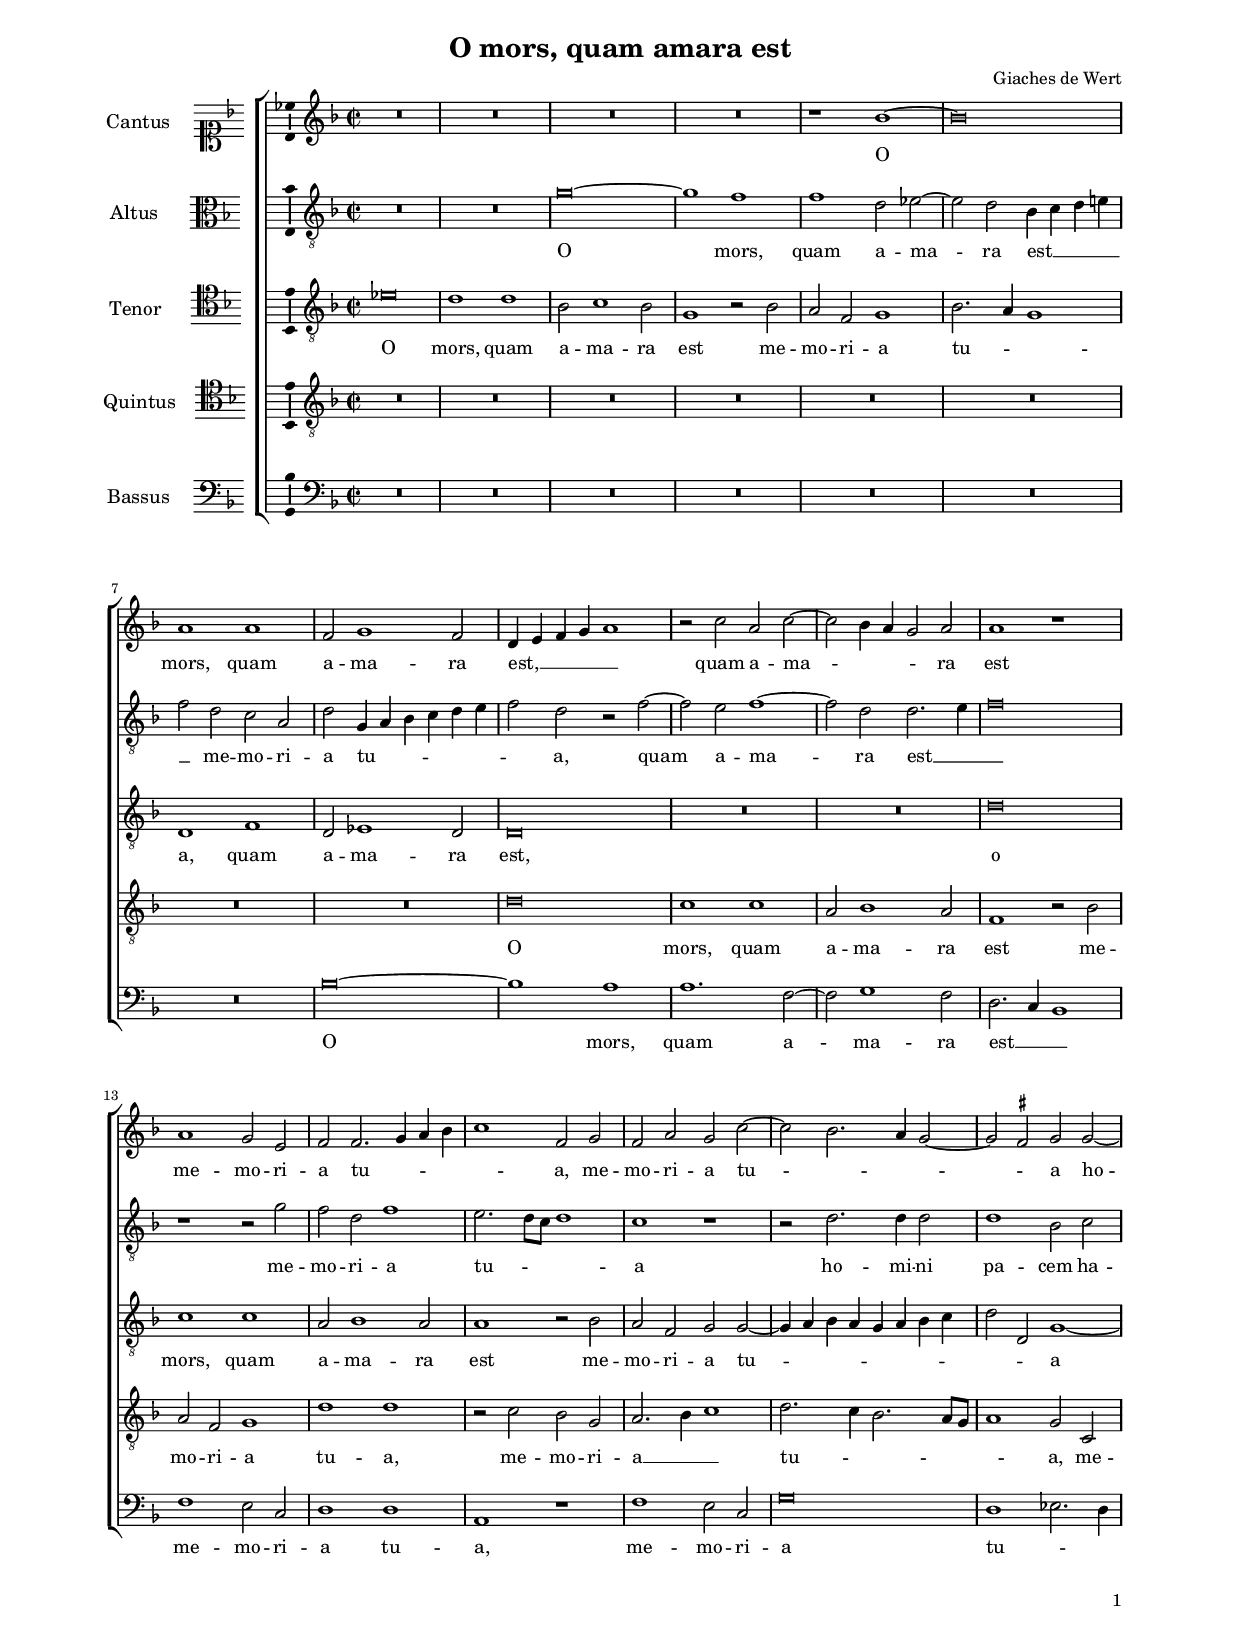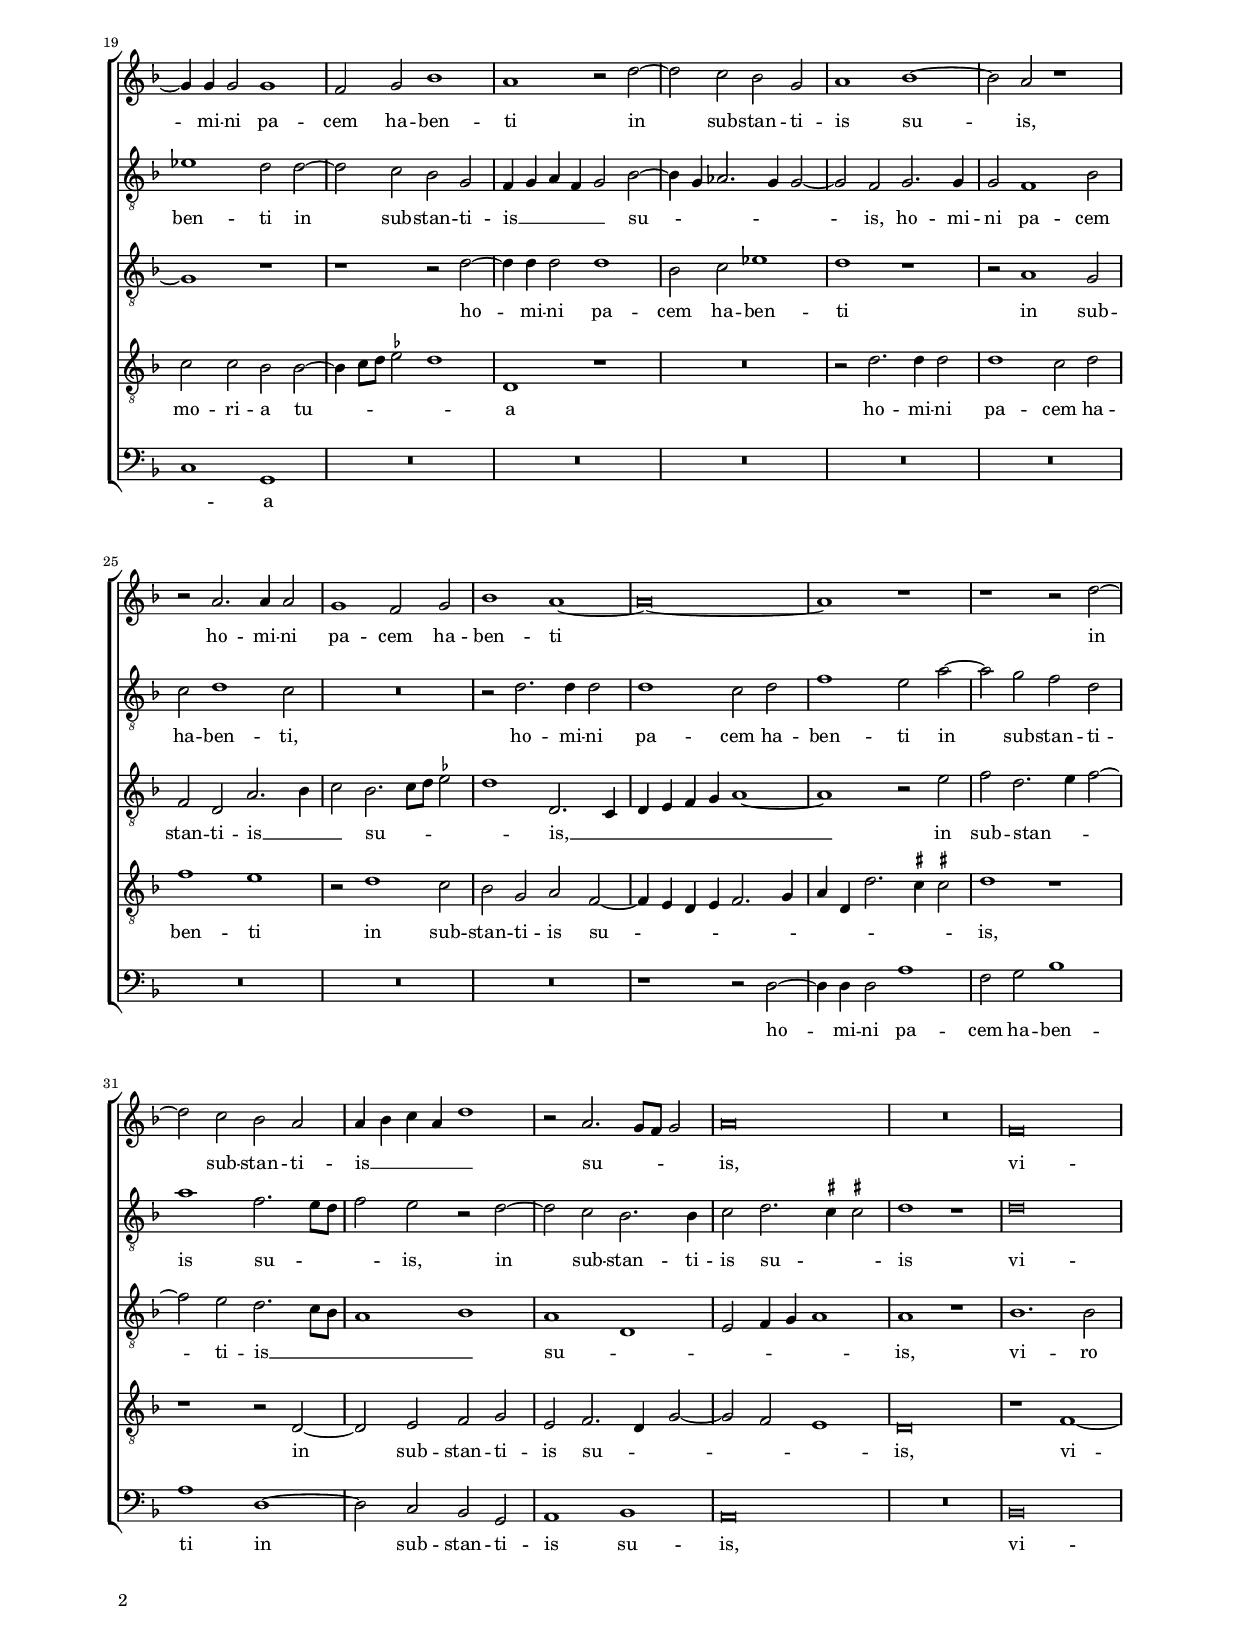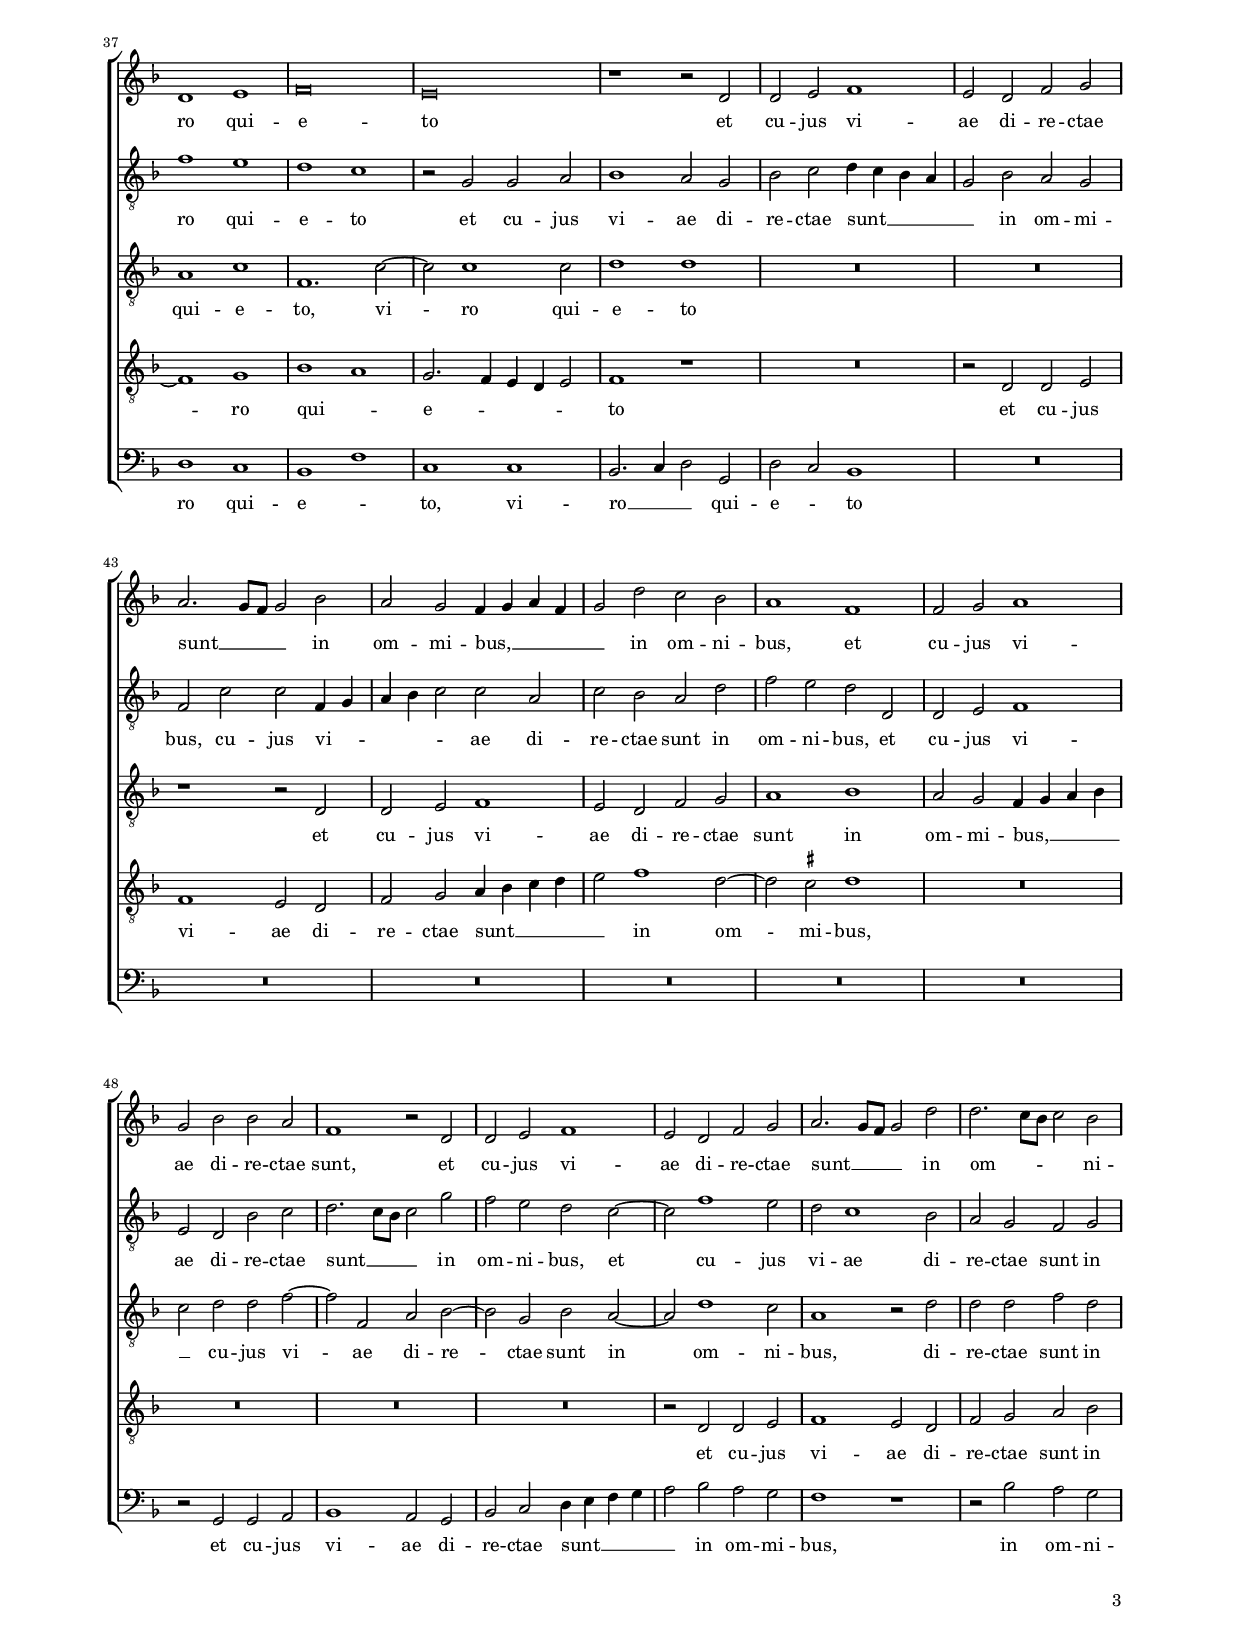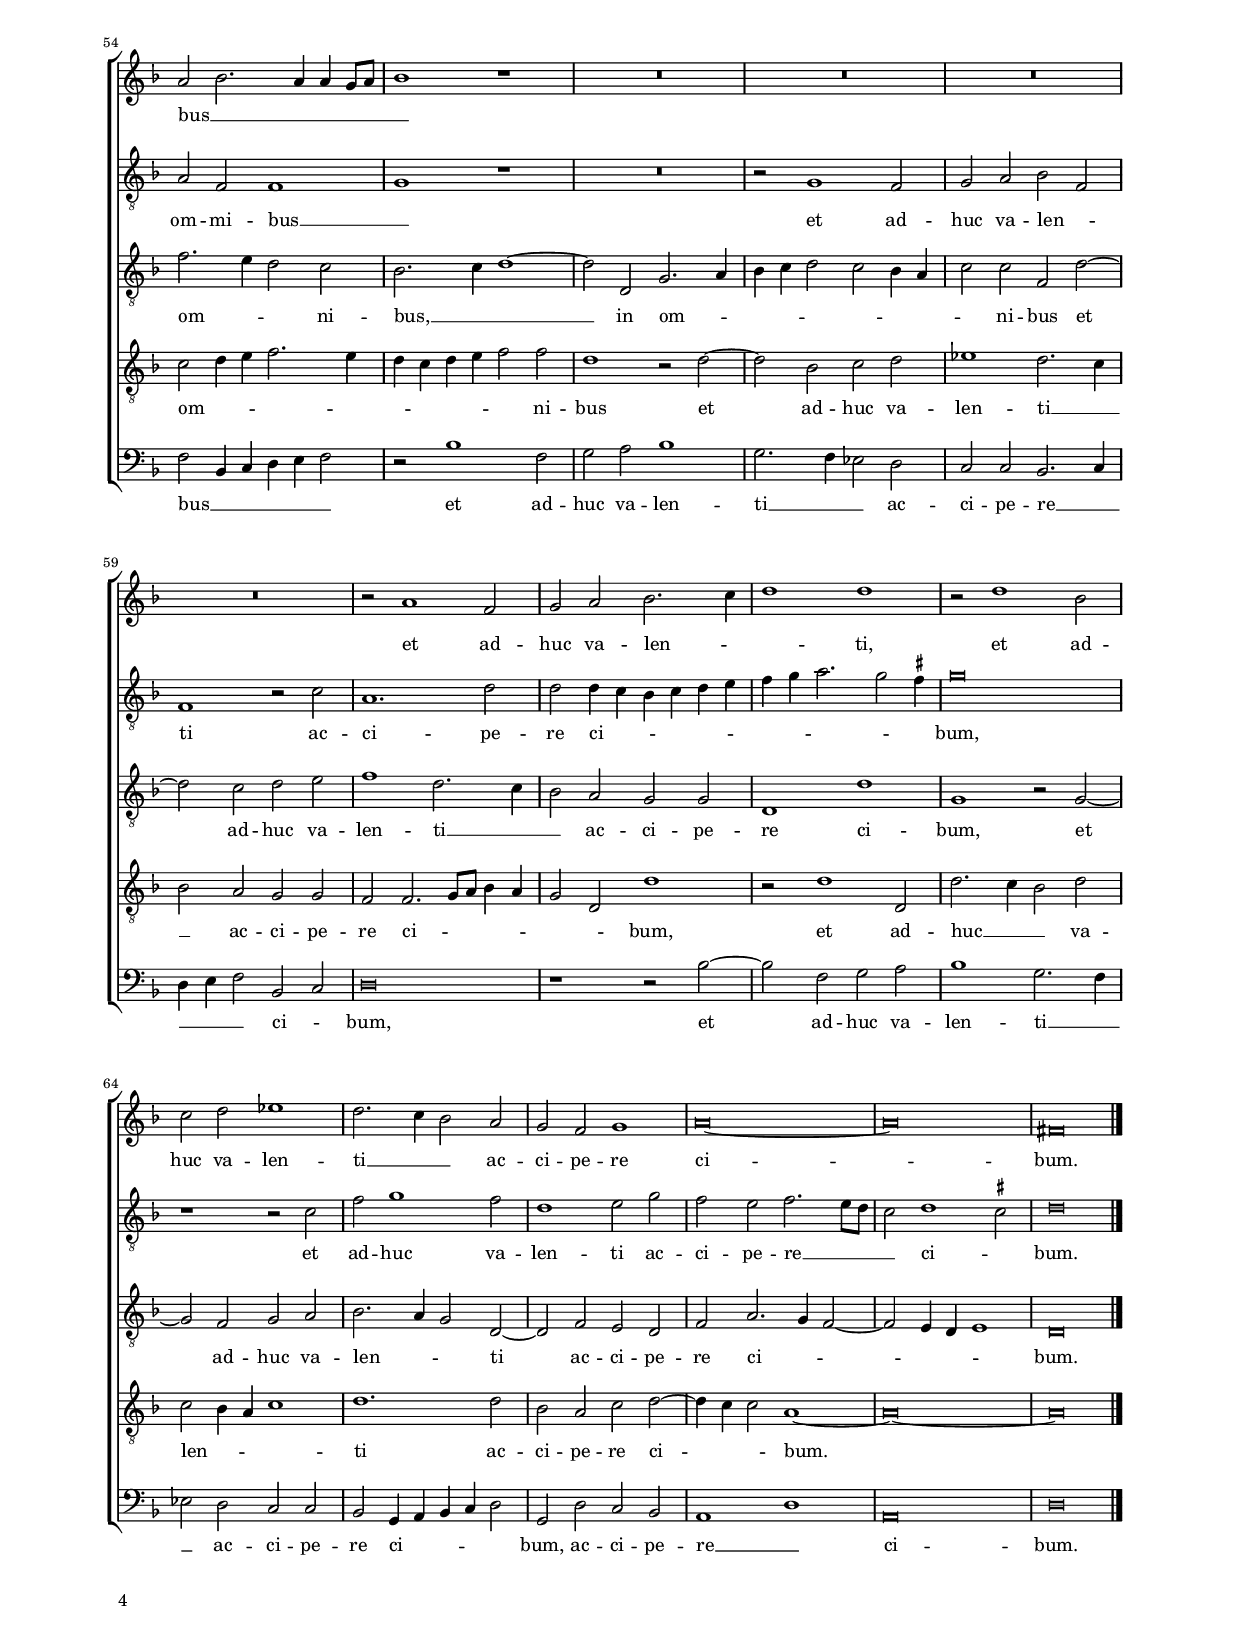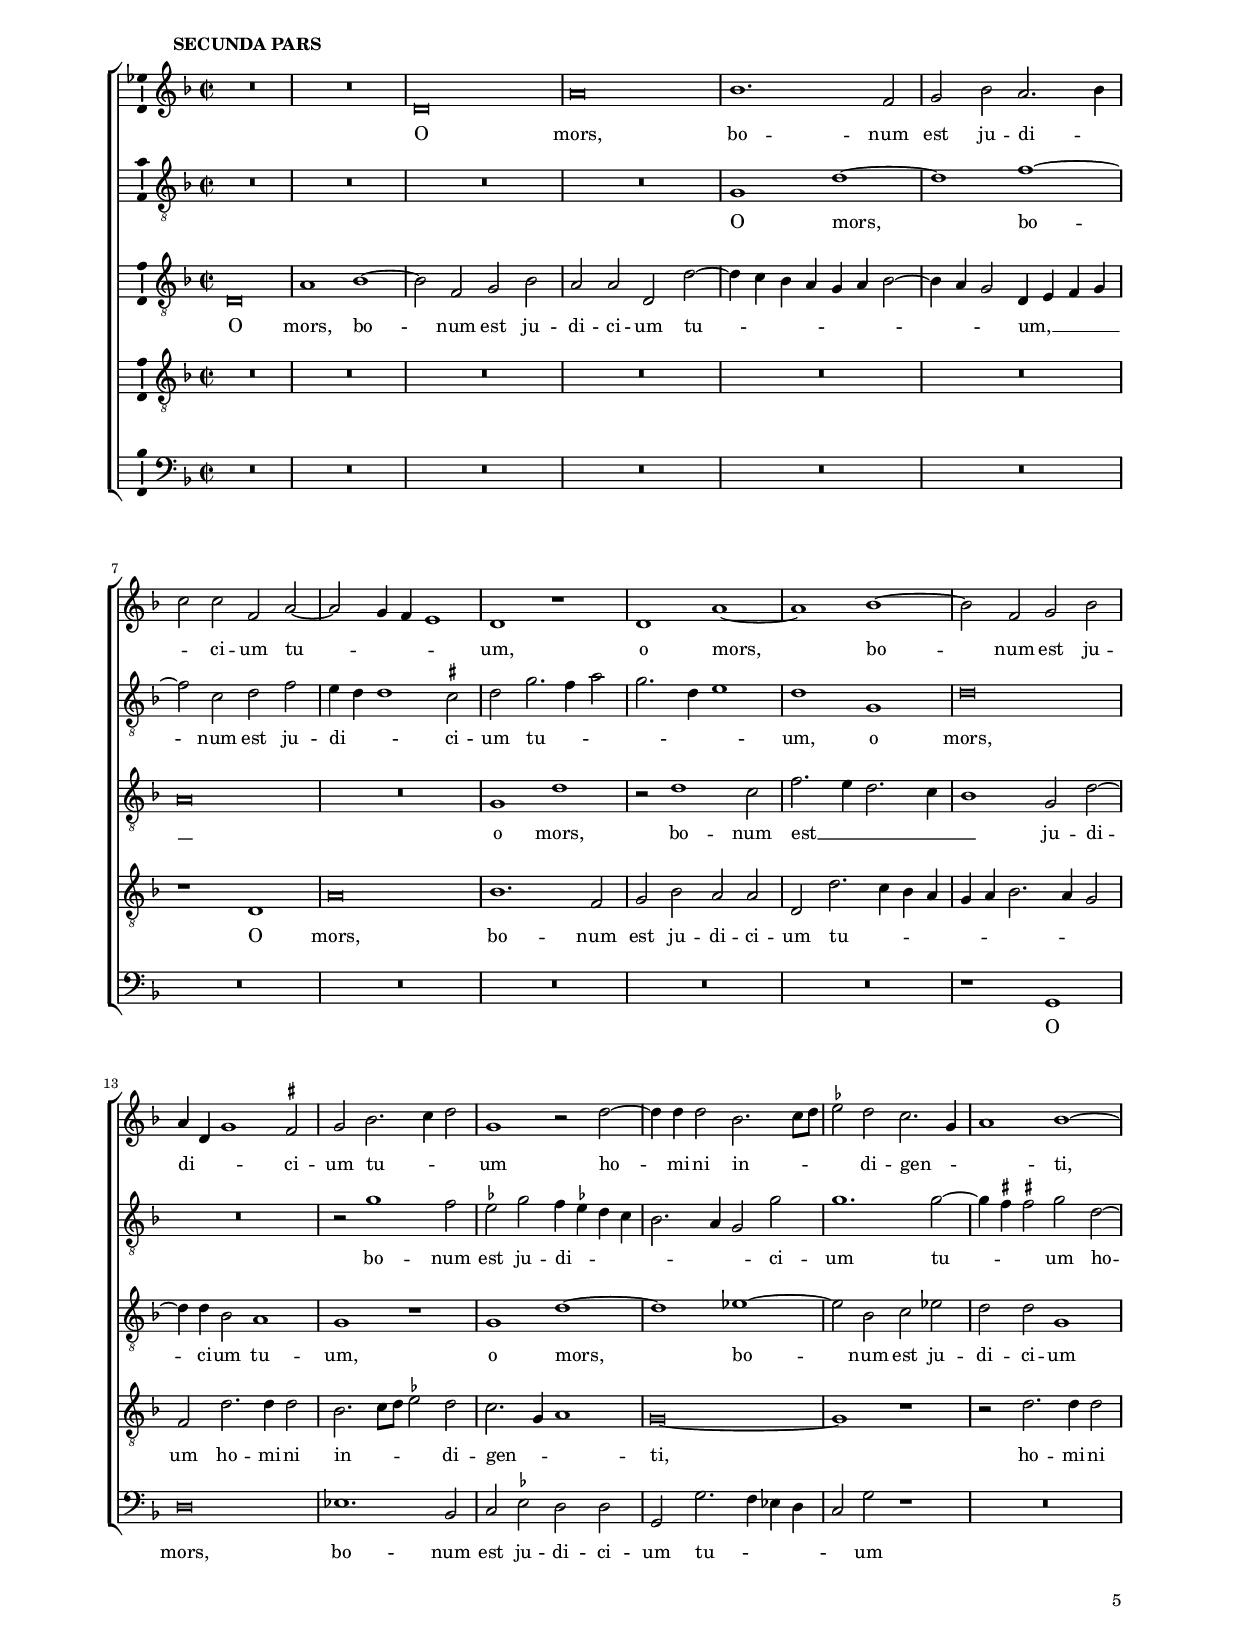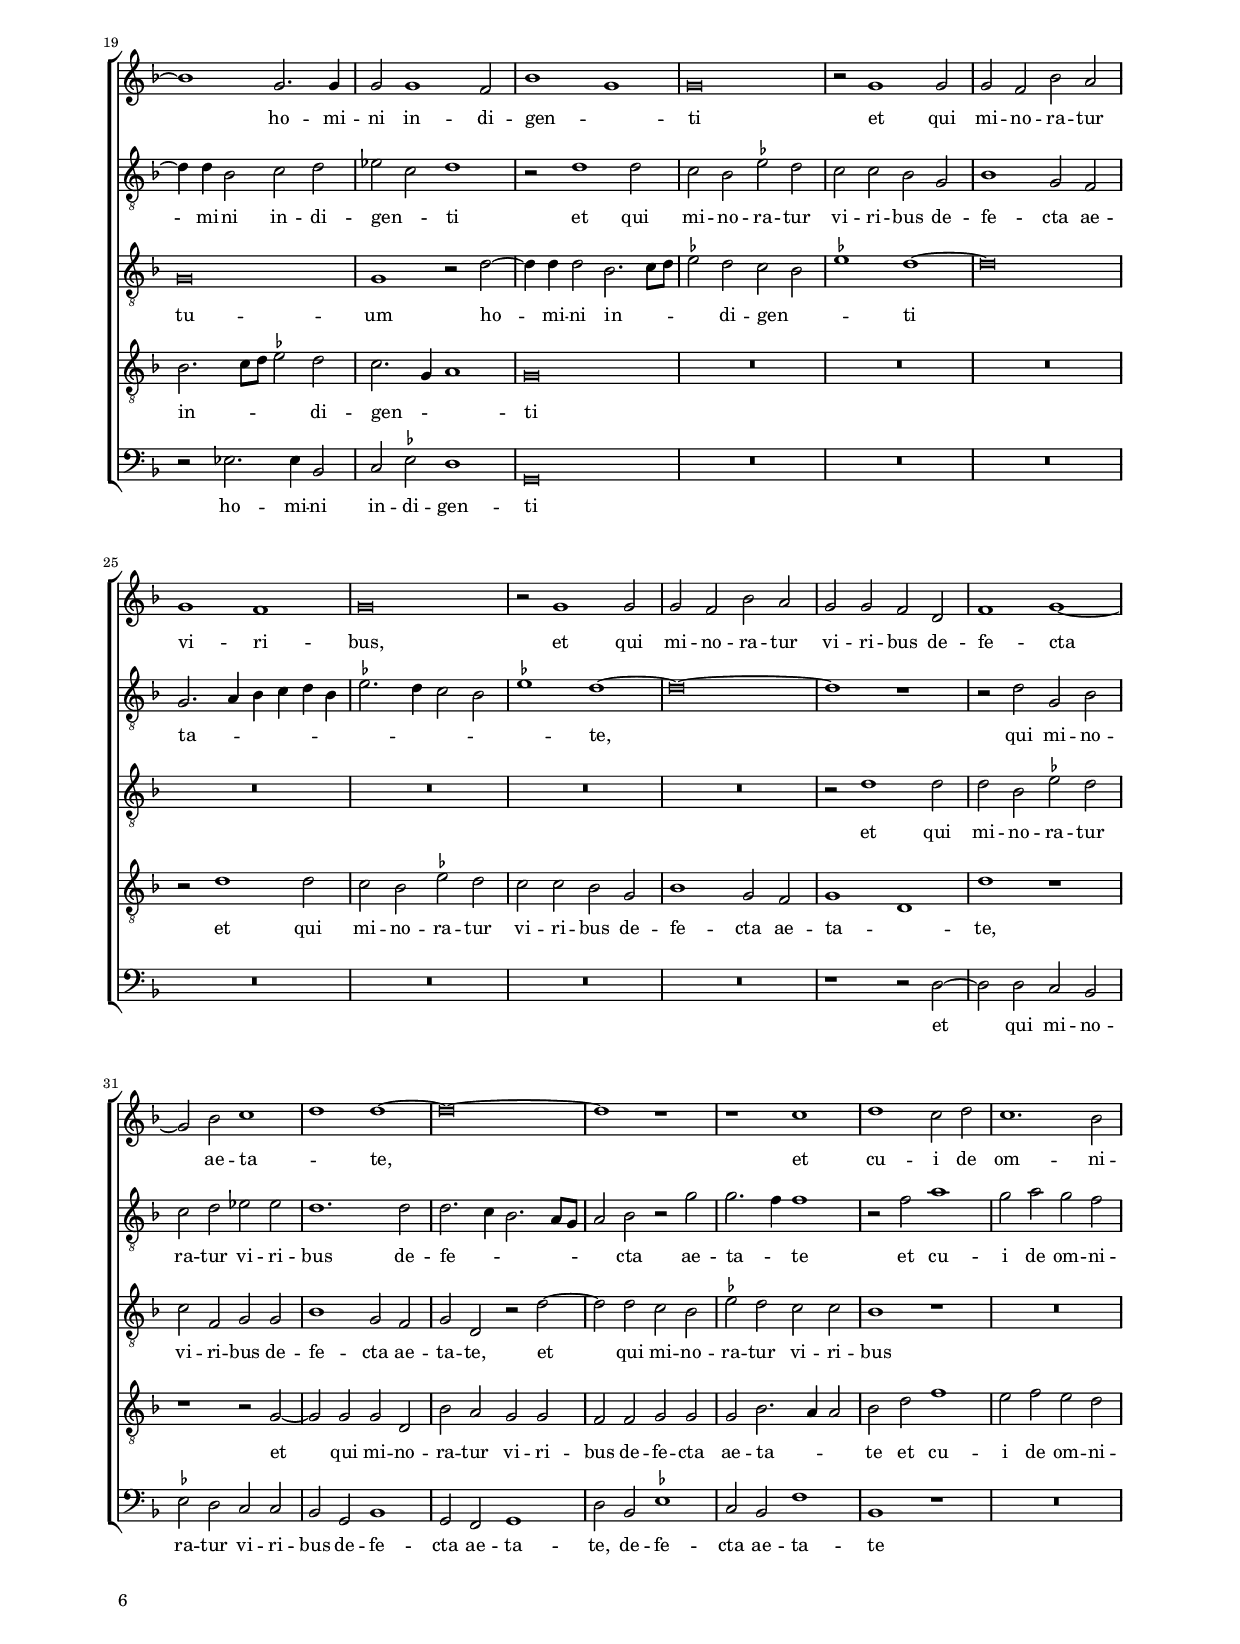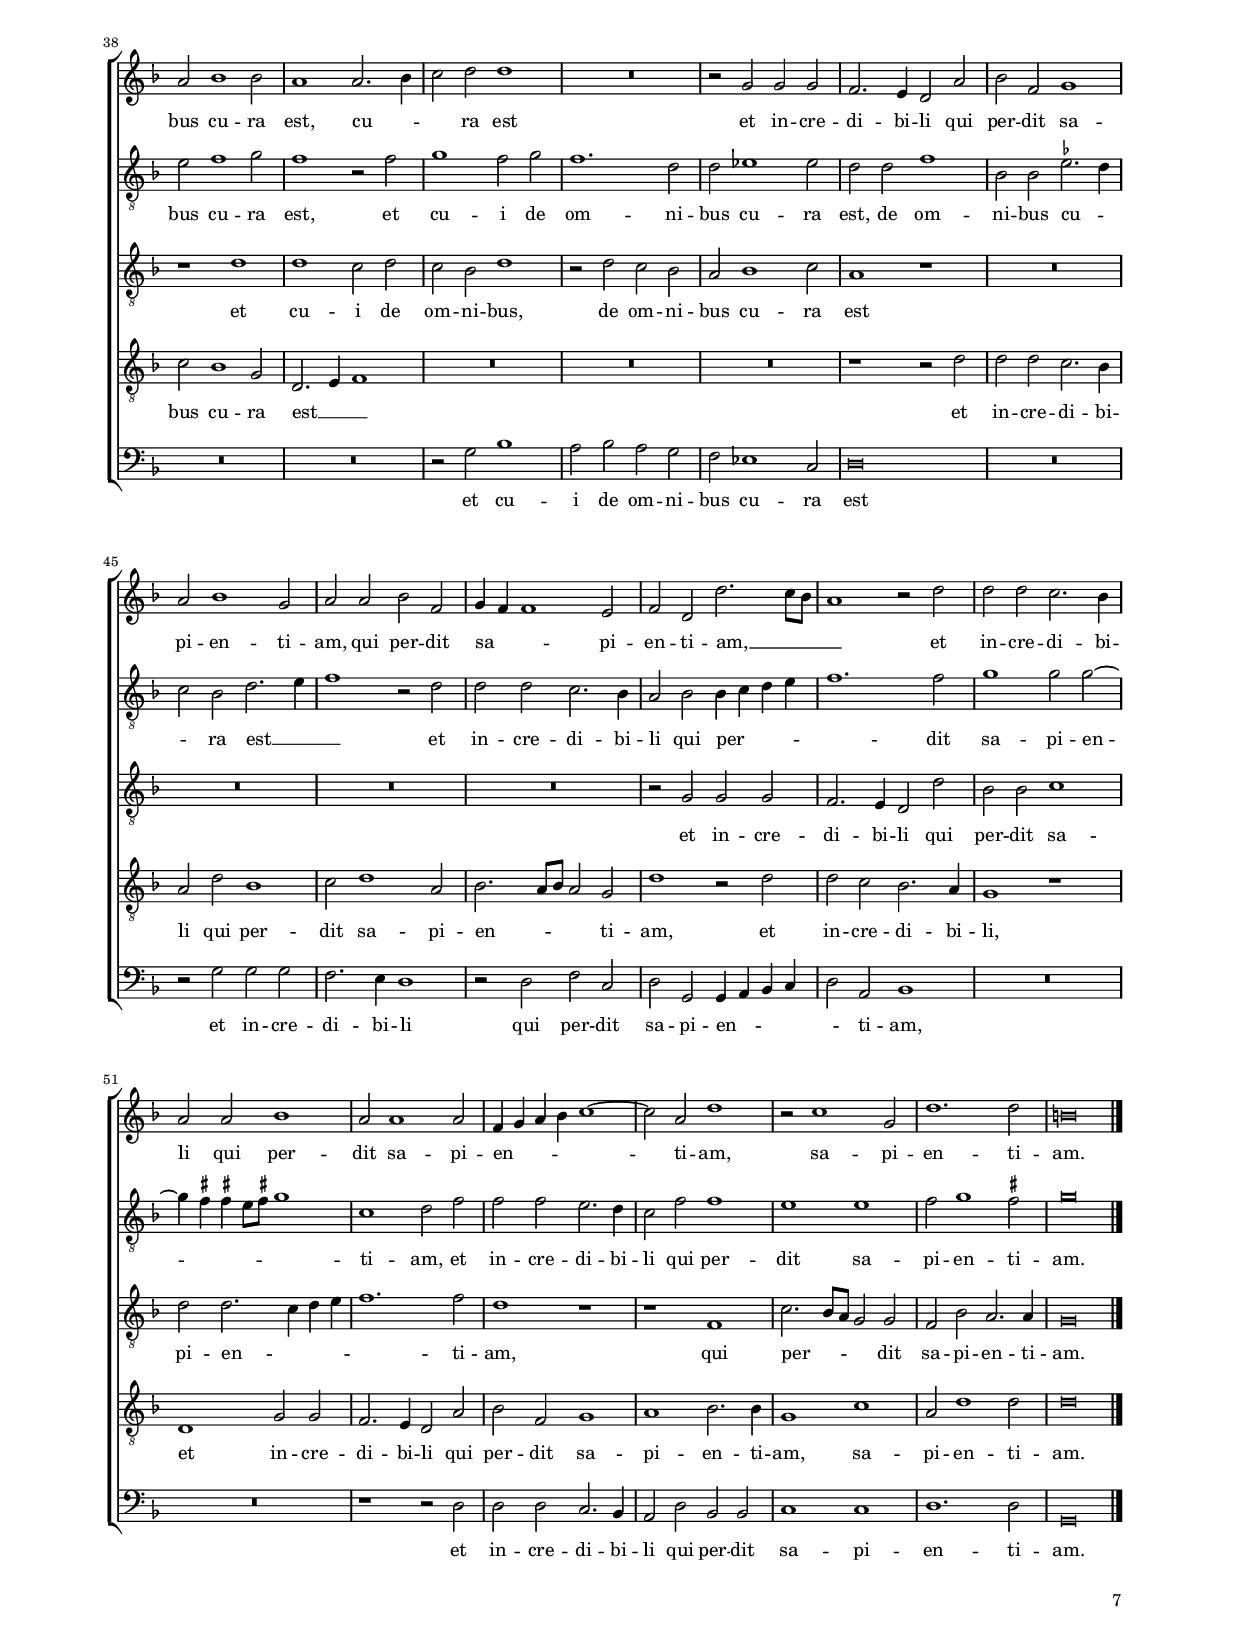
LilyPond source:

\header
{
  title="O mors, quam amara est"
  composer="Giaches de Wert"
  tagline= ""
}

\version "2.24.1"
\include "deutsch.ly"
#(set-global-staff-size 15)
% #(set-default-paper-size "letter")
#(ly:set-option 'point-and-click #f)

	
	ficta = { \once \set suggestAccidentals = ##t }
	
	forget = #(define-music-function (music) (ly:music?) #{
		\accidentalStyle forget
		$music
		\accidentalStyle default
		#})



\paper
	{
	top-margin = 1.8 \cm
	bottom-margin = 1.2 \cm
	left-margin = 2 \cm
	right-margin = 2 \cm
	ragged-bottom = ##f
	ragged-last-bottom = ##f
	print-page-number = ##f
	score-system-spacing = #'((basic-distance . 16) (minimum-distance . 14) (padding . 5) (strechability . 150))
	system-system-spacing = #'((basic-distance . 16) (minimum-distance . 14) (padding . 5) (strechability . 150))
	oddFooterMarkup=\markup   \fill-line { "" \fromproperty #'page:page-number-string }
	evenFooterMarkup=\markup  \fill-line { \fromproperty #'page:page-number-string "" }
	last-bottom-spacing = #'((basic-distance . 12) (minimum-distance . 7) (padding . 4))
%	systems-per-page = 3
%	min-systems-per-page = 3
	}

global = {
	\key f \major
	\time 2/2 \set Score.measureLength = #(ly:make-moment 2/1)
	\skip 1*2*69 \bar "|."
	}
	

incipitcantus = \markup { \score {
	{
	\set Staff.instrumentName = \markup { \fontsize #1 "Cantus" }
	\key f \major
	\clef soprano
	s4 \bar ""
	}
	\layout  {
	raggedright = ##t
	indent = 1.8 \cm
	line-width = 2.5 \cm
	\context { \Staff \remove Time_signature_engraver }
	\override Staff.Clef.Y-extent = #'(0 . 0)
	}} \hspace #1 }
      
      
incipitaltus = \markup { \score {
	{
	\set Staff.instrumentName = \markup { \fontsize #1 "Altus" }
	\key f \major
	\clef alto
	s4 \bar ""
	}
	\layout  {
	raggedright = ##t
	indent = 1.8 \cm
	line-width = 2.5 \cm
	\context { \Staff \remove Time_signature_engraver }
	\override Staff.Clef.Y-extent = #'(0 . 0)
	}} \hspace #1 }


incipittenor = \markup { \score {
	{
	\set Staff.instrumentName = \markup { \fontsize #1 "Tenor" }
	\key f \major
	\clef tenor
	s4 \bar ""
	}
	\layout  {
	raggedright = ##t
	indent = 1.8 \cm
	line-width = 2.5 \cm
	\context { \Staff \remove Time_signature_engraver }
	\override Staff.Clef.Y-extent = #'(0 . 0)
	}} \hspace #1 }
      
      
incipitquintus = \markup { \score {
	{
	\set Staff.instrumentName = \markup { \fontsize #1 "Quintus" }
	\key f \major
	\clef tenor
	s4 \bar ""
	}
	\layout  {
	raggedright = ##t
	indent = 1.8 \cm
	line-width = 2.5 \cm
	\context { \Staff \remove Time_signature_engraver }
	\override Staff.Clef.Y-extent = #'(0 . 0)
	}} \hspace #1 }
      
      
incipitbassus = \markup { \score {
	{
	\set Staff.instrumentName = \markup { \fontsize #1 "Bassus" }
	\key f \major
	\clef bass
	s4 \bar ""
	}
	\layout  {
	raggedright = ##t
	indent = 1.8 \cm
	line-width = 2.5 \cm
	\context { \Staff \remove Time_signature_engraver }
	\override Staff.Clef.Y-extent = #'(0 . 0)
	}} \hspace #1 }


cantus =  \relative c''
	{
	R\breve
	R\breve
	R\breve
	R\breve
%5
	r1 b~ |
	b\breve
	a1 a
	f2 g1 f2
	d4 e f g a1
%10
	r2 c a c~ |
	c2 b4 a g2 a
	a1 r
	a1 g2 e
	f2 f2. g4 a b
%15
	c1 f,2 g |
	f2 a g c~
	c2 b2. a4 g2~
	g2 \ficta fis g g~
	g4 g g2 g1
%20
	f2 g b1 |
	a1 r2 d~
	d2 c b g
	a1 b~
	b2 a r1
%25
	r2 a2. a4 a2 |
	g1 f2 g
	b1 a~
	a\breve~
	a1 r
%30
	r1 r2 d~ |
	d2 c b a
	a4 b c a d1
	r2 a2. g8 f g2
	a\breve
%35
	R\breve |
	f\breve
	d1 e
	f\breve
	e\breve
%40
	r1 r2 d |
	d2 e f1
	e2 d f g
	a2. g8 f g2 b
	a2 g f4 g a f
%45
	g2 d' c b |
	a1 f
	f2 g a1
	g2 b b a
	f1 r2 d
%50
	d2 e f1 |
	e2 d f g
	a2. g8 f g2 d'
	d2. c8 b c2 b
	a2 b2. a4 a g8 a
%55
	b1 r |
	R\breve
	R\breve
	R\breve
	R\breve
%60
	r2 a1 f2 |
	g2 a b2. c4
	d1 d
	r2 d1 b2
	c2 d es1
%65
	d2. c4 b2 a |
	g2 f g1
	a\breve~
	a\breve
	fis\breve |
	}


altus =  \relative c'
	{
	R\breve
	R\breve
	g'\breve~
	g1 f
%5
	f1 d2 es~ |
	es2 d b4 c d e
	f2 d c a
	d2 g,4 a b c d e
	f2 d r f~
%10
	f2 e f1~ |
	f2 d d2. e4
	f\breve
	r1 r2 g
	f2 d f1
%15
	e2. d8 c d1 |
	c1 r
	r2 d2. d4 d2
	d1 b2 c
	es1 d2 d~
%20
	d2 c b g |
	f4 g a f g2 b~
	b4 g as2. g4 g2~
	g2 f g2. g4
	g2 f1 b2
%25
	c2 d1 c2 |
	R\breve
	r2 d2. d4 d2
	d1 c2 d
	f1 e2 a~
%30
	a2 g f d |
	a'1 f2. e8 d
	f2 e r d~
	d2 c b2. b4
	c2 d2. \ficta cis4 \ficta cis!2
%35
	d1 r |
	d\breve
	f1 e
	d1 c
	r2 g g a
%40
	b1 a2 g |
	b2 c d4 c b a
	g2 b a g
	f2 c' c f,4 g
	a4 b c2 c a
%45
	c2 b a d |
	f2 e d d,
	d2 e f1
	e2 d b' c
	d2. c8 b c2 g'
%50
	f2 e d c~ |
	c2 f1 e2
	d2 c1 b2
	a2 g f g
	a2 f f1
%55
	g1 r |
	R\breve
	r2 g1 f2
	g2 a b f
	f1 r2 c'
%60
	a1. d2 |
	d2 d4 c b c d e
	f4 g a2. g2 \ficta fis4
	g\breve
	r1 r2 c,
%65
	f2 g1 f2 |
	d1 e2 g
	f2 e f2. e8 d
	c2 d1 \ficta cis2
	d\breve |
	}


tenor =  \relative c'
	{
	es\breve
	d1 d
	b2 c1 b2
	g1 r2 b
%5
	a2 f g1 |
	b2. a4 g1
	d1 f
	d2 es1 d2
	d\breve
%10
	R\breve |
	R\breve
	d'\breve
	c1 c
	a2 b1 a2
%15
	a1 r2 b |
	a2 f g g~
	g4 a b a g a b c
	d2 d, g1~
	g1 r
%20
	r1 r2 d'~ |
	d4 d d2 d1
	b2 c es1
	d1 r
	r2 a1 g2
%25
	f2 d a'2. b4 |
	c2 b2. c8 d \ficta es2
	d1 d,2. c4
	d4 e f g a1~
	a1 r2 e'
%30
	f2 d2. e4 f2~ |
	f2 e d2. c8 b
	a1 b
	a1 d,
	e2 f4 g a1
%35
	a1 r |
	b1. b2
	a1 c
	f,1. c'2~
	c2 c1 c2
%40
	d1 d |
	R\breve
	R\breve
	r1 r2 d,
	d2 e f1
%45
	e2 d f g |
	a1 b
	a2 g f4 g a b
	c2 d d f~
	f2 f, a b~
%50
	b2 g b a~ |
	a2 d1 c2
	a1 r2 d
	d2 d f d
	f2. e4 d2 c
%55
	b2. c4 d1~ |
	d2 d, g2. a4
	b4 c d2 c b4 a
	c2 c f, d'~
	d2 c d e
%60
	f1 d2. c4 |
	b2 a g g
	d1 d'
	g,1 r2 g~
	g2 f g a
%65
	b2. a4 g2 d~ |
	d2 f e d
	f2 a2. g4 f2~
	f2 e4 d e1
	d\breve |
	}


quintus  =  \relative c'
	{
	R\breve
	R\breve
	R\breve
	R\breve
%5
	R\breve |
	R\breve
	R\breve
	R\breve
	d\breve
%10
	c1 c |
	a2 b1 a2
	f1 r2 b
	a2 f g1
	d'1 d
%15
	r2 c b g |
	a2. b4 c1
	d2. c4 b2. a8 g
	a1 g2 c,
	c'2 c b b~
%20
	b4 c8 d \ficta es2 d1 |
	d,1 r
	R\breve
	r2 d'2. d4 d2
	d1 c2 d
%25
	f1 e |
	r2 d1 c2
	b2 g a f~
	f4 e d e f2. g4
	a4 d, d'2. \ficta cis4 \ficta cis!2
%30
	d1 r |
	r1 r2 d,~
	d2 e f g
	e2 f2. d4 g2~
	g2 f e1
%35
	d\breve |
	r1 f~
	f1 g
	b1 a
	g2. f4 e d e2
%40
	f1 r |
	R\breve
	r2 d d e
	f1 e2 d
	f2 g a4 b c d
%45
	e2 f1 d2~ |
	d2 \ficta cis d1
	R\breve
	R\breve
	R\breve
%50
	R\breve |
	r2 d, d e
	f1 e2 d
	f2 g a b
	c2 d4 e f2. e4
%55
	d4 c d e f2 f |
	d1 r2 d~
	d2 b c d
	es1 d2. c4
	b2 a g g
%60
	f2 f2. g8 a b4 a |
	g2 d d'1
	r2 d1 d,2
	d'2. c4 b2 d
	c2 b4 a c1
%65
	d1. d2 |
	b2 a c d~
	d4 c c2 a1~
	a\breve~
	a\breve |
	}


bassus  =  \relative c
	{
	R\breve
	R\breve
	R\breve
	R\breve
%5
	R\breve |
	R\breve
	R\breve
	b'\breve~
	b1 a
%10
	a1. f2~ |
	f2 g1 f2
	d2. c4 b1
	f'1 e2 c
	d1 d
%15
	a1 r |
	f'1 e2 c
	g'\breve
	d1 es2. d4
	c1 g
%20
	R\breve |
	R\breve
	R\breve
	R\breve
	R\breve
%25
	R\breve |
	R\breve
	R\breve
	r1 r2 d'~
	d4 d d2 a'1
%30
	f2 g b1 |
	a1 d,~
	d2 c b g
	a1 b
	a\breve
%35
	R\breve |
	b\breve
	d1 c
	b1 f'
	c1 c
%40
	b2. c4 d2 g, |
	d'2 c b1
	R\breve
	R\breve
	R\breve
%45
	R\breve |
	R\breve
	R\breve
	r2 g g a
	b1 a2 g
%50
	b2 c d4 e f g |
	a2 b a g
	f1 r
	r2 b a g
	f2 b,4 c d e f2
%55
	r2 b1 f2 |
	g2 a b1
	g2. f4 es2 d
	c2 c b2. c4
	d4 e f2 b, c
%60
	d\breve |
	r1 r2 b'~
	b2 f g a
	b1 g2. f4
	es2 d c c
%65
	b2 g4 a b c d2 |
	g,2 d' c b
	a1 d
	a\breve
	d\breve |
	}


lyricscantus = \lyricmode {
	O mors, quam a -- ma -- ra est, __ _ _ _ _ 
        quam a -- ma -- _ _ _ ra est me -- mo -- ri -- a tu -- _ _ _ _ a,
        me -- mo -- ri -- a tu -- _ _ _ _ a
        ho -- mi -- ni pa -- cem ha -- ben -- ti
        in sub -- stan -- ti -- is su -- is,
        ho -- mi -- ni pa -- cem ha -- ben -- ti
        in sub -- stan -- ti -- is __ _ _ _ _ su -- _ _ _ is,
        vi -- ro qui -- e -- to
        et cu -- jus vi -- ae di -- re -- ctae sunt __ _ _ _ in om -- mi -- bus, __ _ _ _ _
        in om -- ni -- bus,
        et cu -- jus vi -- ae di -- re -- ctae sunt,
        et cu -- jus vi -- ae di -- re -- ctae sunt __ _ _ _ in om -- _ _ _ ni -- bus __ _ _ _ _ _ _
        et ad -- huc va -- len -- _ _ ti,
        et ad -- huc va -- len -- ti __ _ _ ac -- ci -- pe -- re ci -- bum.
	}


lyricsaltus = \lyricmode {
	O mors, quam a -- ma -- ra est __ _ _ _ _ me -- mo -- ri -- a tu -- _ _ _ _ _ _ a,
        quam a -- ma -- ra est __ _ _ me -- mo -- ri -- a tu -- _ _ _ a
        ho -- mi -- ni pa -- cem ha -- ben -- ti 
        in sub -- stan -- ti -- is __ _ _ _ _ su -- _ _ _ _ is,
        ho -- mi -- ni pa -- cem ha -- ben -- ti,
        ho -- mi -- ni pa -- cem ha -- ben -- ti
        in sub -- stan -- ti -- is su -- _ _ _ is,
        in sub -- stan -- ti -- is su -- _ _ is
        vi -- ro qui -- e -- to
        et cu -- jus vi -- ae di -- re -- ctae sunt __ _ _ _ _ in om -- mi -- bus,
        cu -- jus vi -- _ _ _ _ ae di -- re -- ctae sunt in om -- ni -- bus,
        et cu -- jus vi -- ae di -- re -- ctae sunt __ _ _ _ in om -- ni -- bus,
        et cu -- jus vi -- ae di -- re -- ctae sunt in om -- mi -- bus __ _
        et ad -- huc va -- len -- _ ti ac -- ci -- pe -- re ci -- _ _ _ _ _ _ _ _ _ _ bum,
        et ad -- huc va -- len -- ti ac -- ci -- pe -- re __ _ _ _ ci -- _ bum.
	}


lyricstenor = \lyricmode {
	O mors, quam a -- ma -- ra est me -- mo -- ri -- a tu -- _ _ a,
        quam a -- ma -- ra est,
        o mors, quam a -- ma -- ra est me -- mo -- ri -- a tu -- _ _ _ _ _ _ _ _ _ a
        ho -- mi -- ni pa -- cem ha -- ben -- ti 
        in sub -- stan -- ti -- is __ _ _ su -- _ _ _ _ is, __ _ _ _ _ _ _
        in sub -- stan -- _ _ ti -- is __ _ _ _ _ su -- _ _ _ _ _ is,
        vi -- ro qui -- e -- to,
        vi -- ro qui -- e -- to
        et cu -- jus vi -- ae di -- re -- ctae sunt in om -- mi -- bus, __ _ _ _ _
        cu -- jus vi -- ae di -- re -- ctae sunt in om -- ni -- bus,
        di -- re -- ctae sunt in om -- _ _ ni -- bus, __ _ _
        in om -- _ _ _ _ _ _ _ _ ni -- bus
        et ad -- huc va -- len -- ti __ _ _ ac -- ci -- pe -- re ci -- bum,
        et ad -- huc va -- len -- _ _ ti ac -- ci -- pe -- re ci -- _ _ _ _ _ bum.
	}


lyricsquintus = \lyricmode {
	O mors, quam a -- ma -- ra est me -- mo -- ri -- a tu -- a,
        me -- mo -- ri -- a __ _ _ tu -- _ _ _ _ _ a,
        me -- mo -- ri -- a tu -- _ _ _ _ a
        ho -- mi -- ni pa -- cem ha -- ben -- ti
        in sub -- stan -- ti -- is su -- _ _ _ _ _ _ _ _ _ _ is,
        in sub -- stan -- ti -- is su -- _ _ _ _ is,
        vi -- ro qui -- _ e -- _ _ _ _ to
        et cu -- jus vi -- ae di -- re -- ctae sunt __ _ _ _ _ in om -- mi -- bus,
        et cu -- jus vi -- ae di -- re -- ctae sunt in om -- _ _ _ _ _ _ _ _ _ ni -- bus
        et ad -- huc va -- len -- ti __ _ _ ac -- ci -- pe -- re ci -- _ _ _ _ _ _ bum,
        et ad -- huc __ _ _ va -- len -- _ _ _ ti ac -- ci -- pe -- re ci -- _ _ bum.
	}


lyricsbassus = \lyricmode {
	O mors, quam a -- ma -- ra est __ _ _ me -- mo -- ri -- a tu -- a,
        me -- mo -- ri -- a tu -- _ _ _ a
        ho -- mi -- ni pa -- cem ha -- ben -- ti 
        in sub -- stan -- ti -- is su -- is,
        vi -- ro qui -- e -- _ to,
        vi -- ro __ _ _ qui -- e -- _ to
        et cu -- jus vi -- ae di -- re -- ctae sunt __ _ _ _ _ in om -- mi -- bus,
        in om -- ni -- bus __ _ _ _ _ _
        et ad -- huc va -- len -- ti __ _ _ ac -- ci -- pe -- re __ _ _ _ _ ci -- _ bum,
        et ad -- huc va -- len -- ti __ _ _ ac -- ci -- pe -- re ci -- _ _ _ _ bum,
        ac -- ci -- pe -- re __ _ ci -- bum.
	}


\score
{  
	\transpose c c {
	\new ChoirStaff \with { \override StaffGrouper.staff-staff-spacing.basic-distance = #12 }
	<<

	\new Staff << \global
	\new Voice="v1" {
		\set Staff.instrumentName=\incipitcantus
		\set Staff.midiInstrument = "reed organ"
		\clef violin
		\cantus }
	\new Lyrics \lyricsto "v1" {\lyricscantus }
	>>


	\new Staff << \global
	\new Voice="v2" {
		\set Staff.instrumentName=\incipitaltus
		\set Staff.midiInstrument = "reed organ"
        \clef "G_8" % violin
		\altus}
	\new Lyrics \lyricsto "v2" {\lyricsaltus }
	>>


	\new Staff << \global
	\new Voice="v3" {
		\set Staff.instrumentName=\incipittenor
		\set Staff.midiInstrument = "reed organ"
		\clef "G_8"
		\tenor }
	\new Lyrics \lyricsto "v3" {\lyricstenor }
	>>


	\new Staff << \global
	\new Voice="v5" {
		\set Staff.instrumentName=\incipitquintus
		\set Staff.midiInstrument = "reed organ"
		\clef "G_8"
		\quintus}
	\new Lyrics \lyricsto "v5" {\lyricsquintus }
	>>


	\new Staff << \global
	\new Voice="v4" {
		\set Staff.instrumentName=\incipitbassus
		\set Staff.midiInstrument = "reed organ"
		\clef bass
		\bassus }
	\new Lyrics \lyricsto "v4" {\lyricsbassus}
	>>

	>>
	} % transpose

	\layout
	{
	indent = 2.5 \cm
	\context { \Staff \override TimeSignature.break-visibility = #end-of-line-invisible }
	\context { \Lyrics \override VerticalAxisGroup.nonstaff-relatedstaff-spacing.padding = #1.4 }
%	\context { \Lyrics \override LyricText.font-size = #1 }
	\context { \Staff \consists "Ambitus_engraver" }
	\context { \Score \override BarNumber.padding = #2 }
	\context { \Voice \override NoteHead.style = #'baroque }
	}


\midi
	{
    	\tempo 2 = 90
	}

}

%%%%%%%%%%%%%%%%%%%%  SECUNDA PARS %%%%%%%%%%%%%%%%%%%%


global = {
	\key f \major
	\time 2/2 \set Score.measureLength = #(ly:make-moment 2/1)
	\skip 1*2*57 \bar "|."
	}


cantus =  \relative c''
	{
	R\breve
	R\breve
	d,\breve
	a'\breve
%5
	b1. f2 |
	g2 b a2. b4
	c2 c f, a~
	a2 g4 f e1
	d1 r
%10
	d1 a'~ |
	a1 b~
	b2 f g b
	a4 d, g1 \ficta fis2
	g2 b2. c4 d2
%15
	g,1 r2 d'~ |
	d4 d d2 b2. c8 d
	\ficta es2 d c2. g4
	a1 b~
	b1 g2. g4
%20
	g2 g1 f2 |
	b1 g
	g\breve
	r2 g1 g2
	g2 f b a
%25
	g1 f |
	g\breve
	r2 g1 g2
	g2 f b a
	g2 g f d
%30
	f1 g~ |
	g2 b c1
	d1 d~
	d\breve~
	d1 r
%35
	r1 c |
	d1 c2 d
	c1. b2
	a2 b1 b2
	a1 a2. b4
%40
	c2 d d1 |
	R\breve
	r2 g, g g
	f2. e4 d2 a'
	b2 f g1
%45
	a2 b1 g2 |
	a2 a b f
	g4 f f1 e2
	f2 d d'2. c8 b
	a1 r2 d
%50
	d2 d c2. b4 |
	a2 a b1
	a2 a1 a2
	f4 g a b c1~
	c2 a d1
%55
	r2 c1 g2 |
	d'1. d2
	h\breve |
	}


altus =  \relative c'
	{
	R\breve
	R\breve
	R\breve
	R\breve
%5
	g1 d'~ |
	d1 f~
	f2 c d f
	e4 d d1 \ficta cis2
	d2 g2. f4 a2
%10
	g2. d4 e1 |
	d1 g,
	d'\breve
	R\breve
	r2 g1 f2
%15
	\ficta es2 g f4 \ficta es! d c |
	b2. a4 g2 g'
	g1. g2~
	g4 \ficta fis \ficta fis!2 g d~
	d4 d b2 c d
%20
	es2 c d1 |
	r2 d1 d2
	c2 b \ficta es2 d
	c2 c b g
	b1 g2 f
%25
	g2. a4 b c d b |
	\ficta es2. d4 c2 b
	\ficta es1 d~
	d\breve~
	d1 r
%30
	r2 d g, b |
	c2 d es es
	d1. d2
	d2. c4 b2. a8 g
	a2 b r g'
%35
	g2. f4 f1 |
	r2 f a1
	g2 a g f
	e2 f1 g2
	f1 r2 f
%40
	g1 f2 g |
	f1. d2
	d2 es1 es2
	d2 d f1
	b,2 b \ficta es2. d4
%45
	c2 b d2. e4 |
	f1 r2 d
	d2 d c2. b4
	a2 b b4 c d e
	f1. f2
%50
	g1 g2 g~ |
	g4 \ficta fis \ficta fis! e8 \ficta fis! g1
	c,1 d2 f
	f2 f e2. d4
	c2 f f1
%55
	e1 e |
	f2 g1 \ficta fis2
	g\breve |
	}


tenor =  \relative c'
	{
	d,\breve
	a'1 b~
	b2 f g b
	a2 a d, d'~
%5
	d4 c b a g a b2~ |
	b4 a g2 d4 e f g
	a\breve
	R\breve
	g1 d'
%10
	r2 d1 c2 |
	f2. e4 d2. c4
	b1 g2 d'~
	d4 d b2 a1
	g1 r
%15
	g1 d'~ |
	d1 es~
	es2 b c es
	d2 d g,1
	g\breve
%20
	g1 r2 d'~ |
	d4 d d2 b2. c8 d
	\ficta es2 d c b
	\ficta es1 d~
	d\breve
%25
	R\breve |
	R\breve
	R\breve
	R\breve
	r2 d1 d2
%30
	d2 b \ficta es d |
	c2 f, g g
	b1 g2 f
	g2 d r d'~
	d2 d c b
%35
	\ficta es2 d c c |
	b1 r
	R\breve
	r1 d
	d1 c2 d
%40
	c2 b d1 |
	r2 d c b
	a2 b1 c2
	a1 r
	R\breve
%45
	R\breve |
	R\breve
	R\breve
	r2 g g g
	f2. e4 d2 d'
%50
	b2 b c1 |
	d2 d2. c4 d e
	f1. f2
	d1 r
	r1 f,
%55
	c'2. b8 a g2 g |
	f2 b a2. a4
	g\breve |
	}


quintus  =  \relative c'
	{
	R\breve
	R\breve
	R\breve
	R\breve
%5
	R\breve |
	R\breve
	r1 d,
	a'\breve
	b1. f2
%10
	g2 b a a |
	d,2 d'2. c4 b a
	g4 a b2. a4 g2
	f2 d'2. d4 d2
	b2. c8 d \ficta es2 d
%15
	c2. g4 a1 |
	g\breve~
	g1 r
	r2 d'2. d4 d2
	b2. c8 d \ficta es2 d
%20
	c2. g4 a1 |
	g\breve
	R\breve
	R\breve
	R\breve
%25
	r2 d'1 d2 |
	c2 b \ficta es d
	c2 c b g
	b1 g2 f
	g1 d
%30
	d'1 r |
	r1 r2 g,~
	g2 g g d
	b'2 a g g
	f2 f g g
%35
	g2 b2. a4 a2 |
	b2 d f1
	e2 f e d
	c2 b1 g2
	d2. e4 f1
%40
	R\breve |
	R\breve
	R\breve
	r1 r2 d'
	d2 d c2. b4
%45
	a2 d b1 |
	c2 d1 a2
	b2. a8 b a2 g
	d'1 r2 d
	d2 c b2. a4
%50
	g1 r |
	d1 g2 g
	f2. e4 d2 a'
	b2 f g1
	a1 b2. b4
%55
	g1 c |
	a2 d1 d2
	d\breve |
	}


bassus  =  \relative c
	{
	R\breve
	R\breve
	R\breve
	R\breve
%5
	R\breve |
	R\breve
	R\breve
	R\breve
	R\breve
%10
	R\breve |
	R\breve
	r1 g
	d'\breve
	es1. b2
%15
	c2 \ficta es d d |
	g,2 g'2. f4 es d
	c2 g' r1
	R\breve
	r2 es2. es4 b2
%20
	c2 \ficta es d1 |
	g,\breve
	R\breve
	R\breve
	R\breve
%25
	R\breve |
	R\breve
	R\breve
	R\breve
	r1 r2 d'~
%30
	d2 d c b |
	\ficta es2 d c c
	b2 g b1
	g2 f g1
	d'2 b \ficta es1
%35
	c2 b f'1 |
	b,1 r
	R\breve
	R\breve
	R\breve
%40
	r2 g' b1 |
	a2 b a g
	f2 es1 c2
	d\breve
	R\breve
%45
	r2 g g g |
	f2. e4 d1 
	r2 d f c
	d2 g, g4 a b c
	d2 a b1
%50
	R\breve |
	R\breve
	r1 r2 d
	d2 d c2. b4
	a2 d b b
%55
	c1 c |
	d1. d2
	g,\breve |
	}


lyricscantus = \lyricmode {
	O mors, bo -- num est ju -- di -- _ _ ci -- um tu -- _ _ _ um,
        o mors, bo -- num est ju -- di -- _ _ ci -- um tu -- _ _ um
        ho -- mi -- ni in -- _ _ _ di -- gen -- _ _ ti,
        ho -- mi -- ni in -- di -- gen -- _ ti
        et qui mi -- no -- ra -- tur vi -- ri -- bus,
        et qui mi -- no -- ra -- tur vi -- ri -- bus de -- fe -- cta ae -- ta -- _ te,
        et cu -- i de om -- ni -- bus cu -- ra est,
        cu -- _ _ ra est
        et in -- cre -- di -- bi -- li
        qui per -- dit sa -- pi -- en -- ti -- am,
        qui per -- dit sa -- _ _ pi -- en -- ti -- am, __ _ _ _
        et in -- cre -- di -- bi -- li
        qui per -- dit sa -- pi -- en -- _ _ _ _ ti -- am,
        sa -- pi -- en -- ti -- am.
	}


lyricsaltus = \lyricmode {
	O mors, bo -- num est ju -- di -- _ _ ci -- um tu -- _ _ _ _ _ um,
        o mors, bo -- num est ju -- di -- _ _ _ _ _ _ ci -- um tu -- _ _ um
        ho -- mi -- ni in -- di -- gen -- _ ti
        et qui mi -- no -- ra -- tur vi -- ri -- bus de -- fe -- cta ae -- ta -- _ _ _ _ _ _ _ _ _ _ te,
        qui mi -- no -- ra -- tur vi -- ri -- bus de -- fe -- _ _ _ _ _ cta ae -- ta -- _ te
        et cu -- i de om -- ni -- bus cu -- ra est,
        et cu -- i de om -- ni -- bus cu -- ra est,
        de om -- ni -- bus cu -- _ _ ra est __ _ _
        et in -- cre -- di -- bi -- li
        qui per -- _ _ _ _ dit sa -- pi -- en -- _ _ _ _ _ ti -- am,
        et in -- cre -- di -- bi -- li
        qui per -- dit sa -- pi -- en -- ti -- am.
	}


lyricstenor = \lyricmode {
	O mors, bo -- num est ju -- di -- ci -- um tu -- _ _ _ _ _ _ _ _ um, __ _ _ _ _
        o mors, bo -- num est __ _ _ _ _ ju -- di -- ci -- um tu -- um,
        o mors, bo -- num est ju -- di -- ci -- um tu -- um
        ho -- mi -- ni in -- _ _ _ di -- gen -- _ _ ti
        et qui mi -- no -- ra -- tur vi -- ri -- bus de -- fe -- cta ae -- ta -- te,
        et qui mi -- no -- ra -- tur vi -- ri -- bus
        et cu -- i de om -- ni -- bus,
        de om -- ni -- bus cu -- ra est
        et in -- cre -- di -- bi -- li
        qui per -- dit sa -- pi -- en -- _ _ _ _ ti -- am,
        qui per -- _ _ _ dit sa -- pi -- en -- ti -- am.
	}


lyricsquintus = \lyricmode {
	O mors, bo -- num est ju -- di -- ci -- um tu -- _ _ _ _ _ _ _ _ um
        ho -- mi -- ni in -- _ _ _ di -- gen -- _ _ ti,
        ho -- mi -- ni in -- _ _ _ di -- gen -- _ _ ti
        et qui mi -- no -- ra -- tur vi -- ri -- bus de -- fe -- cta ae -- ta -- _ te,
        et qui mi -- no -- ra -- tur vi -- ri -- bus de -- fe -- cta ae -- ta -- _ _ te
        et cu -- i de om -- ni -- bus cu -- ra est __ _ _
        et in -- cre -- di -- bi -- li
        qui per -- dit sa -- pi -- en -- _ _ _ ti -- am,
        et in -- cre -- di -- bi -- li,
        et in -- cre -- di -- bi -- li
        qui per -- dit sa -- pi -- en -- ti -- am,
        sa -- pi -- en -- ti -- am.
	}


lyricsbassus = \lyricmode {
	O mors, bo -- num est ju -- di -- ci -- um tu -- _ _ _ _ um
        ho -- mi -- ni in -- di -- gen -- ti
        et qui mi -- no -- ra -- tur vi -- ri -- bus de -- fe -- cta ae -- ta -- te,
        de -- fe -- cta ae -- ta -- te
        et cu -- i de om -- ni -- bus cu -- ra est
        et in -- cre -- di -- bi -- li
        qui per -- dit sa -- pi -- en -- _ _ _ _ ti -- am,
        et in -- cre -- di -- bi -- li
        qui per -- dit sa -- pi -- en -- ti -- am.
	}


\score
	{  
	\transpose c c {
	\new ChoirStaff \with { \override StaffGrouper.staff-staff-spacing.basic-distance = #12 }
	<<

	\new Staff <<\global
	\new Voice="v1" {
	  %\set Staff.instrumentName=Cantus
		\set Staff.midiInstrument = "reed organ"
		\clef violin
		\cantus }
	\new Lyrics \lyricsto "v1" {\lyricscantus }
	>>


	\new Staff << \global
	\new Voice="v2" {
	  %\set Staff.instrumentName=Altus
		\set Staff.midiInstrument = "reed organ"
        \clef "G_8" % violin
		\altus}
	\new Lyrics \lyricsto "v2" {\lyricsaltus }
	>>


	\new Staff <<\global
	\new Voice="v3" {
	  %\set Staff.instrumentName=Tenor
		\set Staff.midiInstrument = "reed organ"
		\clef "G_8"
		\tenor }
	\new Lyrics \lyricsto "v3" {\lyricstenor }
	>>


	\new Staff << \global
	\new Voice="v5" {
	  %\set Staff.instrumentName=Quintus
		\set Staff.midiInstrument = "reed organ"
		\clef "G_8"
		\quintus}
	\new Lyrics \lyricsto "v5" {\lyricsquintus }
	>>


	\new Staff <<\global
	\new Voice="v4" {
	  %\set Staff.instrumentName=Bassus
		\set Staff.midiInstrument = "reed organ"
		\clef bass
		\bassus }
	\new Lyrics \lyricsto "v4" {\lyricsbassus}
	>>
	
	>>
	} % transpose

	\layout
	{
	indent = 0 \cm
	\context { \Staff \override TimeSignature.break-visibility = #end-of-line-invisible }
	\context { \Lyrics \override VerticalAxisGroup.nonstaff-relatedstaff-spacing.padding = #1.4 }
%	\context { \Lyrics \override LyricText.font-size = #1 }
	\context { \Staff \consists "Ambitus_engraver" }
	\context { \Score \override BarNumber.padding = #2 }
	\context { \Voice \override NoteHead.style = #'baroque }
	}


    \header { piece = \markup { \raise #2 \hspace # 7 \bold "SECUNDA PARS"} }


\midi
	{
    	\tempo 2 = 90
	}
	
}

% EOF
